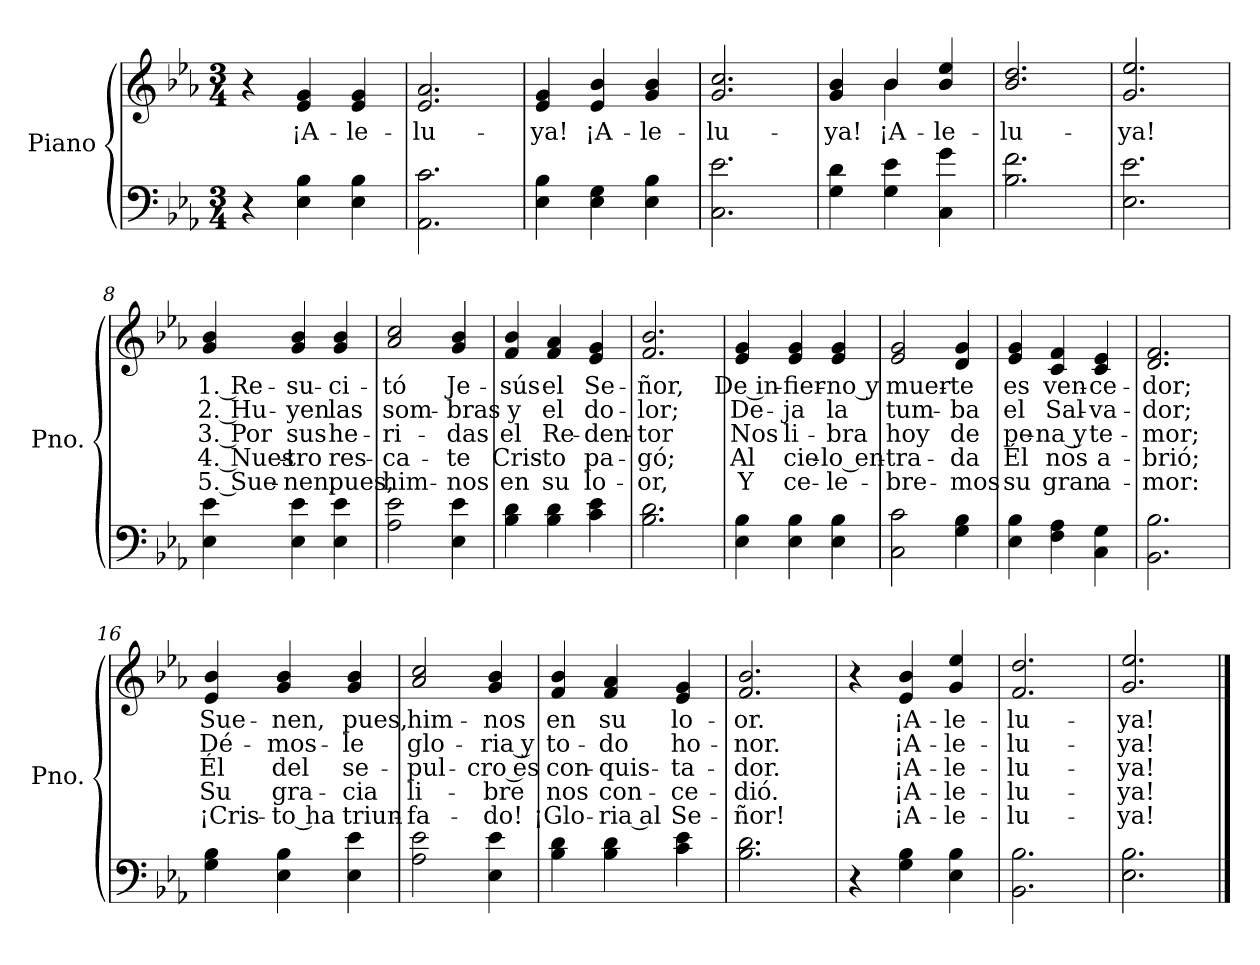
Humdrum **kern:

**kern	**kern	**text	**text	**text	**text	**text
*part1	*part1	*part1	*part1	*part1	*part1	*part1
*staff2	*staff1	*staff1	*staff1	*staff1	*staff1	*staff1
*I"Piano	*	*	*	*	*	*
*I'Pno.	*	*	*	*	*	*
*stria5	*stria5	*	*	*	*	*
*clefF4	*clefG2	*	*	*	*	*
*k[b-e-a-]	*k[b-e-a-]	*	*	*	*	*
*M3/4	*M3/4	*	*	*	*	*
=1	=1	=1	=1	=1	=1	=1
4r	4r	.	.	.	.	.
!	!	!LO:LY:b	!	!	!	!
4E-\ 4B-\	4e-/ 4g/	¡A-	.	.	.	.
!	!	!LO:LY:b	!	!	!	!
4E-\ 4B-\	4e-/ 4g/	-le-	.	.	.	.
=2	=2	=2	=2	=2	=2	=2
!	!	!LO:LY:b	!	!	!	!
2.AA-\ 2.c\	2.e-/ 2.a-/	-lu-	.	.	.	.
=3	=3	=3	=3	=3	=3	=3
!	!	!LO:LY:b	!	!	!	!
4E-\ 4B-\	4e-/ 4g/	-ya!	.	.	.	.
!	!	!LO:LY:b	!	!	!	!
4E-\ 4G\	4e-/ 4b-/	¡A-	.	.	.	.
!	!	!LO:LY:b	!	!	!	!
4E-\ 4B-\	4g/ 4b-/	-le-	.	.	.	.
=4	=4	=4	=4	=4	=4	=4
!	!	!LO:LY:b	!	!	!	!
2.C\ 2.e-\	2.g/ 2.cc/	-lu-	.	.	.	.
=5	=5	=5	=5	=5	=5	=5
!	!	!LO:LY:b	!	!	!	!
*	*^	*	*	*	*	*
4G\ 4d\	4g/ 4b-/	4ryy	-ya!	.	.	.	.
!	!	!	!LO:LY:b	!	!	!	!
4G\ 4e-\	4b-/	4b-\	¡A-	.	.	.	.
!	!	!	!LO:LY:b	!	!	!	!
4C\ 4g\	4b-/ 4ee-/	4ryy	-le-	.	.	.	.
=6	=6	=6	=6	=6	=6	=6	=6
!	!	!	!LO:LY:b	!	!	!	!
*	*v	*v	*	*	*	*	*
2.B-\ 2.f\	2.b-/ 2.dd/	-lu-	.	.	.	.
=7	=7	=7	=7	=7	=7	=7
!	!	!LO:LY:b	!	!	!	!
2.E-\ 2.e-\	2.g/ 2.ee-/	-ya!	.	.	.	.
!!LO:LB:g=z
=8	=8	=8	=8	=8	=8	=8
!	!	!LO:LY:b	!LO:LY:b	!LO:LY:b	!LO:LY:b	!LO:LY:b
4E-\ 4e-\	4g/ 4b-/	1. Re-	2. Hu-	3. Por	4. Nues-	5. Sue-
!	!	!LO:LY:b	!LO:LY:b	!LO:LY:b	!LO:LY:b	!LO:LY:b
4E-\ 4e-\	4g/ 4b-/	-su-	-yen	sus	-tro	-nen,
!	!	!LO:LY:b	!LO:LY:b	!LO:LY:b	!LO:LY:b	!LO:LY:b
4E-\ 4e-\	4g/ 4b-/	-ci-	las	he-	res-	pues,
=9	=9	=9	=9	=9	=9	=9
!	!	!LO:LY:b	!LO:LY:b	!LO:LY:b	!LO:LY:b	!LO:LY:b
2A-\ 2e-\	2a-/ 2cc/	-tó	som-	-ri-	-ca-	him-
!	!	!LO:LY:b	!LO:LY:b	!LO:LY:b	!LO:LY:b	!LO:LY:b
4E-\ 4e-\	4g/ 4b-/	Je-	-bras	-das	-te	-nos
=10	=10	=10	=10	=10	=10	=10
!	!	!LO:LY:b	!LO:LY:b	!LO:LY:b	!LO:LY:b	!LO:LY:b
4B-\ 4d\	4f/ 4b-/	-sús	y	el	Cris-	en
!	!	!LO:LY:b	!LO:LY:b	!LO:LY:b	!LO:LY:b	!LO:LY:b
4B-\ 4d\	4f/ 4a-/	el	el	Re-	-to	su
!	!	!LO:LY:b	!LO:LY:b	!LO:LY:b	!LO:LY:b	!LO:LY:b
4c\ 4e-\	4e-/ 4g/	Se-	do-	-den-	pa-	lo-
=11	=11	=11	=11	=11	=11	=11
!	!	!LO:LY:b	!LO:LY:b	!LO:LY:b	!LO:LY:b	!LO:LY:b
2.B-\ 2.d\	2.f/ 2.b-/	-ñor,	-lor;	-tor	-gó;	-or,
=12	=12	=12	=12	=12	=12	=12
!	!	!LO:LY:b	!LO:LY:b	!LO:LY:b	!LO:LY:b	!LO:LY:b
4E-\ 4B-\	4e-/ 4g/	De in-	De-	Nos	Al	Y
!	!	!LO:LY:b	!LO:LY:b	!LO:LY:b	!LO:LY:b	!LO:LY:b
4E-\ 4B-\	4e-/ 4g/	-fier-	-ja	li-	cie-	ce-
!	!	!LO:LY:b	!LO:LY:b	!LO:LY:b	!LO:LY:b	!LO:LY:b
4E-\ 4B-\	4e-/ 4g/	-no y	la	-bra	-lo en-	-le-
!!LO:LB:g=z
=13	=13	=13	=13	=13	=13	=13
!	!	!LO:LY:b	!LO:LY:b	!LO:LY:b	!LO:LY:b	!LO:LY:b
2C\ 2c\	2e-/ 2g/	muer-	tum-	hoy	-tra-	-bre-
!	!	!LO:LY:b	!LO:LY:b	!LO:LY:b	!LO:LY:b	!LO:LY:b
4G\ 4B-\	4d/ 4g/	-te	-ba	de	-da	-mos
=14	=14	=14	=14	=14	=14	=14
!	!	!LO:LY:b	!LO:LY:b	!LO:LY:b	!LO:LY:b	!LO:LY:b
4E-\ 4B-\	4e-/ 4g/	es	el	pe-	Él	su
!	!	!LO:LY:b	!LO:LY:b	!LO:LY:b	!LO:LY:b	!LO:LY:b
4F\ 4A-\	4c/ 4f/	ven-	Sal-	-na y	nos	gran
!	!	!LO:LY:b	!LO:LY:b	!LO:LY:b	!LO:LY:b	!LO:LY:b
4C\ 4G\	4c/ 4e-/	-ce-	-va-	te-	a-	a-
=15	=15	=15	=15	=15	=15	=15
!	!	!LO:LY:b	!LO:LY:b	!LO:LY:b	!LO:LY:b	!LO:LY:b
2.BB-\ 2.B-\	2.d/ 2.f/	-dor;	-dor;	-mor;	-brió;	-mor:
=16	=16	=16	=16	=16	=16	=16
!	!	!LO:LY:b	!LO:LY:b	!LO:LY:b	!LO:LY:b	!LO:LY:b
4G\ 4B-\	4e-/ 4b-/	Sue-	Dé-	Él	Su	¡Cris-
!	!	!LO:LY:b	!LO:LY:b	!LO:LY:b	!LO:LY:b	!LO:LY:b
4E-\ 4B-\	4g/ 4b-/	-nen,	-mos-	del	gra-	-to ha
!	!	!LO:LY:b	!LO:LY:b	!LO:LY:b	!LO:LY:b	!LO:LY:b
4E-\ 4e-\	4g/ 4b-/	pues,	-le	se-	-cia	triun-
=17	=17	=17	=17	=17	=17	=17
!	!	!LO:LY:b	!LO:LY:b	!LO:LY:b	!LO:LY:b	!LO:LY:b
2A-\ 2e-\	2a-/ 2cc/	him-	glo-	-pul-	li-	-fa-
!	!	!LO:LY:b	!LO:LY:b	!LO:LY:b	!LO:LY:b	!LO:LY:b
4E-\ 4e-\	4g/ 4b-/	-nos	-ria y	-cro es	-bre	-do!
!!LO:LB:g=z
=18	=18	=18	=18	=18	=18	=18
!	!	!LO:LY:b	!LO:LY:b	!LO:LY:b	!LO:LY:b	!LO:LY:b
4B-\ 4d\	4f/ 4b-/	en	to-	con-	nos	¡Glo-
!	!	!LO:LY:b	!LO:LY:b	!LO:LY:b	!LO:LY:b	!LO:LY:b
4B-\ 4d\	4f/ 4a-/	su	-do	-quis-	con-	-ria al
!	!	!LO:LY:b	!LO:LY:b	!LO:LY:b	!LO:LY:b	!LO:LY:b
4c\ 4e-\	4e-/ 4g/	lo-	ho-	-ta-	-ce-	Se-
=19	=19	=19	=19	=19	=19	=19
!	!	!LO:LY:b	!LO:LY:b	!LO:LY:b	!LO:LY:b	!LO:LY:b
2.B-\ 2.d\	2.f/ 2.b-/	-or.	-nor.	-dor.	-dió.	-ñor!
=20	=20	=20	=20	=20	=20	=20
4r	4r	.	.	.	.	.
!	!	!LO:LY:b	!LO:LY:b	!LO:LY:b	!LO:LY:b	!LO:LY:b
4G\ 4B-\	4e-/ 4b-/	¡A-	¡A-	¡A-	¡A-	¡A-
!	!	!LO:LY:b	!LO:LY:b	!LO:LY:b	!LO:LY:b	!LO:LY:b
4E-\ 4B-\	4g/ 4ee-/	-le-	-le-	-le-	-le-	-le-
=21	=21	=21	=21	=21	=21	=21
!	!	!LO:LY:b	!LO:LY:b	!LO:LY:b	!LO:LY:b	!LO:LY:b
2.BB-\ 2.B-\	2.f/ 2.dd/	-lu-	-lu-	-lu-	-lu-	-lu-
=22	=22	=22	=22	=22	=22	=22
!	!	!LO:LY:b	!LO:LY:b	!LO:LY:b	!LO:LY:b	!LO:LY:b
2.E-\ 2.B-\	2.g/ 2.ee-/	-ya!	-ya!	-ya!	-ya!	-ya!
==	==	==	==	==	==	==
*-	*-	*-	*-	*-	*-	*-
